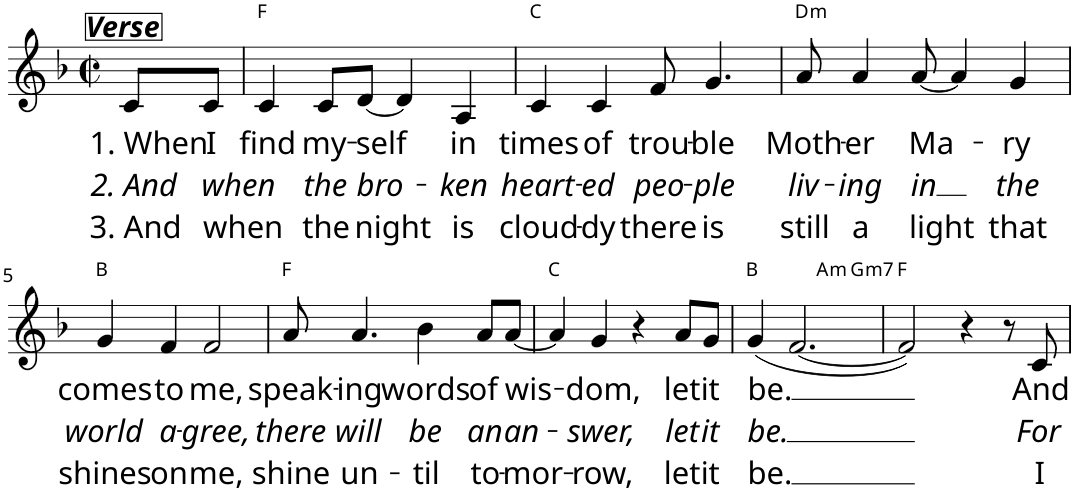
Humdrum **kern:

**kern	**text	**text	**text	**harte
*part1	*part1	*part1	*part1	*part1
*staff1	*staff1	*staff1	*staff1	*
*I"P1	*	*	*	*
*clefG2	*	*	*	*
*k[b-]	*	*	*	*
*F:	*	*	*	*
*M2/2	*	*	*	*
*met(c|)	*	*	*	*
=1	=1	=1	=1	=1
!LO:TX:a:Bi:t=Verse	!	!	!	!
!	!LO:LY:b	!LO:LY:b	!LO:LY:b	!
8c/L	1. When	2. And	3. And	.
!	!LO:LY:b	!LO:LY:b	!LO:LY:b	!
8c/J	I	when	when	.
=2	=2	=2	=2	=2
!	!LO:LY:b	!	!	!
4c/	find	.	.	F:maj
!	!LO:LY:b	!LO:LY:b	!LO:LY:b	!
8c/L	my-	the	the	.
!	!LO:LY:b	!LO:LY:b	!LO:LY:b	!
[8d/J	-self	bro-	night	.
4d/]	.	.	.	.
!	!LO:LY:b	!LO:LY:b	!LO:LY:b	!
4A/	in	-ken	is	.
=3	=3	=3	=3	=3
!	!LO:LY:b	!LO:LY:b	!LO:LY:b	!
4c/	times	heart-	cloud-	C:maj
!	!LO:LY:b	!LO:LY:b	!LO:LY:b	!
4c/	of	-ed	-dy	.
!	!LO:LY:b	!LO:LY:b	!LO:LY:b	!
8f/	trou-	peo-	there	.
!	!LO:LY:b	!LO:LY:b	!LO:LY:b	!
4.g/	-ble	-ple	is	.
=4	=4	=4	=4	=4
!	!LO:LY:b	!LO:LY:b	!LO:LY:b	!LO:H:kt=m
8a/	Moth-	liv-	still	D:min
!	!LO:LY:b	!LO:LY:b	!LO:LY:b	!
4a/	-er	-ing	a	.
!	!LO:LY:b	!LO:LY:b	!LO:LY:b	!
[8a/	Ma-	in	light	.
4a/]	.	.	.	.
!	!LO:LY:b	!LO:LY:b	!LO:LY:b	!
4g/	-ry	the	that	.
!!LO:LB:g=z
=5	=5	=5	=5	=5
!	!LO:LY:b	!LO:LY:b	!LO:LY:b	!
4g/	comes	world	shines	B:maj
!	!LO:LY:b	!LO:LY:b	!LO:LY:b	!
4f/	to	a-	on	.
!	!LO:LY:b	!LO:LY:b	!LO:LY:b	!
2f/	me,	-gree,	me,	.
=6	=6	=6	=6	=6
!	!LO:LY:b	!LO:LY:b	!LO:LY:b	!
8a/	speak-	there	shine	F:maj
!	!LO:LY:b	!LO:LY:b	!LO:LY:b	!
4.a/	-ing	will	un-	.
!	!LO:LY:b	!LO:LY:b	!LO:LY:b	!
4b-\	words	be	-til	.
!	!LO:LY:b	!LO:LY:b	!LO:LY:b	!
8a/L	of	an	to-	.
!	!LO:LY:b	!LO:LY:b	!LO:LY:b	!
[8a/J	wis-	an-	-mor-	.
=7	=7	=7	=7	=7
4a/]	.	.	.	C:maj
!	!LO:LY:b	!LO:LY:b	!LO:LY:b	!
4g/	-dom,	-swer,	-row,	.
4r	.	.	.	.
!	!LO:LY:b	!LO:LY:b	!LO:LY:b	!
8a/L	let	let	let	.
!	!LO:LY:b	!LO:LY:b	!LO:LY:b	!
8g/J	it	it	it	.
=8	=8	=8	=8	=8
!	!LO:LY:b	!LO:LY:b	!LO:LY:b	!
*^	*	*	*	*
*	*^	*	*	*	*
(4g/	2ryy	2.ryy	be.	be.	be.	B:maj
[2.f/	.	.	.	.	.	.
!	!	!	!	!	!	!LO:H:kt=m
.	2ryy	.	.	.	.	A:min
!	!	!	!	!	!	!LO:H:kt=m7
.	.	4ryy	.	.	.	G:min7
*v	*v	*v	*	*	*	*
=9	=9	=9	=9	=9
2f/])	.	.	.	F:maj
4r	.	.	.	.
8r	.	.	.	.
!	!LO:LY:b	!LO:LY:b	!LO:LY:b	!
8c/	And	For	I	.
=	=	=	=	=
*-	*-	*-	*-	*-
